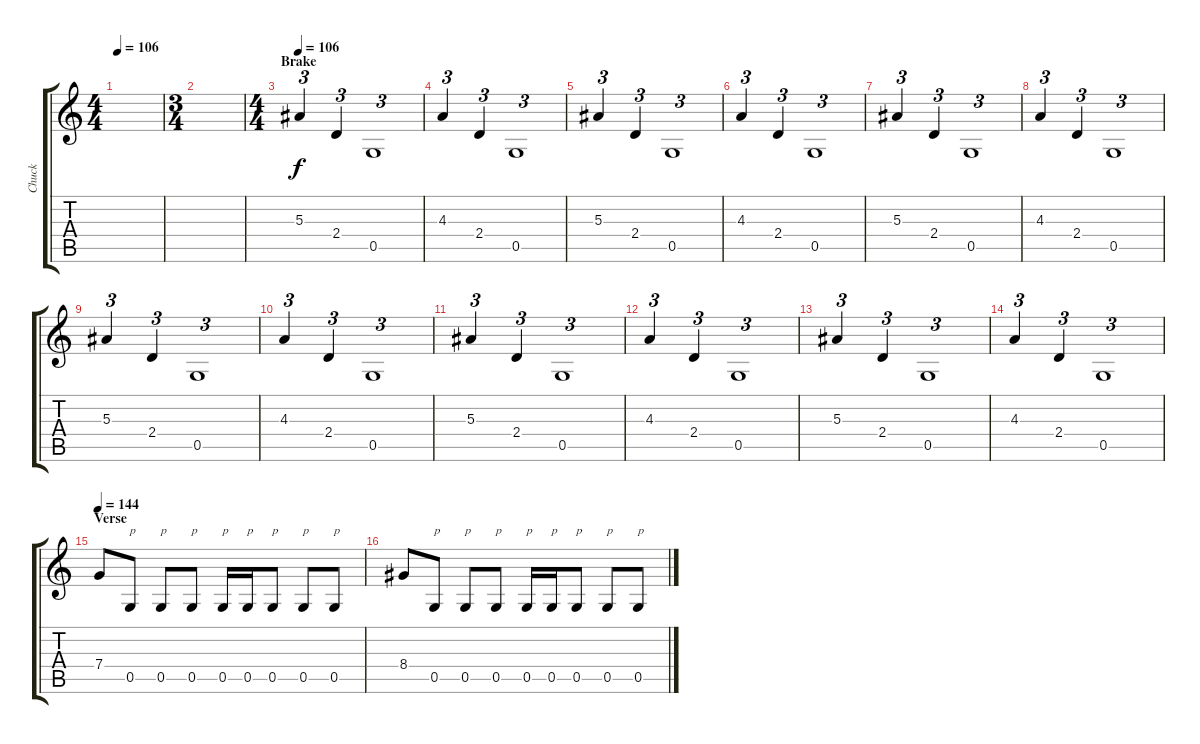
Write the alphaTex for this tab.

\track ("Chuck" "Chuck") {instrument distortionguitar}
\staff {score tabs}
\tuning (D4 A3 F3 C3 G2 D2) {hide}
\ts (4 4)
\tempo 106
\clef g2
\ks c
|
\ts (3 4)
|
\ts (4 4)
\section ("" "Brake")
\tempo 106
5.3.4{tu (3 2) instrument electricguitarjazz} 2.4.4{tu (3 2)} 0.5.1{tu (3 2)} |
4.3.4{tu (3 2)} 2.4.4{tu (3 2)} 0.5.1{tu (3 2)} |
5.3.4{tu (3 2)} 2.4.4{tu (3 2)} 0.5.1{tu (3 2)} |
4.3.4{tu (3 2)} 2.4.4{tu (3 2)} 0.5.1{tu (3 2)} |
5.3.4{tu (3 2)} 2.4.4{tu (3 2)} 0.5.1{tu (3 2)} |
4.3.4{tu (3 2)} 2.4.4{tu (3 2)} 0.5.1{tu (3 2)} |
5.3.4{tu (3 2)} 2.4.4{tu (3 2)} 0.5.1{tu (3 2)} |
4.3.4{tu (3 2)} 2.4.4{tu (3 2)} 0.5.1{tu (3 2)} |
5.3.4{tu (3 2)} 2.4.4{tu (3 2)} 0.5.1{tu (3 2)} |
4.3.4{tu (3 2)} 2.4.4{tu (3 2)} 0.5.1{tu (3 2)} |
5.3.4{tu (3 2)} 2.4.4{tu (3 2)} 0.5.1{tu (3 2)} |
4.3.4{tu (3 2)} 2.4.4{tu (3 2)} 0.5.1{tu (3 2)} |
\section ("" "Verse")
\tempo 144
7.4.8{instrument distortionguitar} 0.5.8{txt "p"} 0.5.8{txt "p"} 0.5.8{txt "p"} 0.5.16{txt "p"} 0.5.16{txt "p"} 0.5.8{txt "p"} 0.5.8{txt "p"} 0.5.8{txt "p"} |
8.4.8 0.5.8{txt "p"} 0.5.8{txt "p"} 0.5.8{txt "p"} 0.5.16{txt "p"} 0.5.16{txt "p"} 0.5.8{txt "p"} 0.5.8{txt "p"} 0.5.8{txt "p"}
